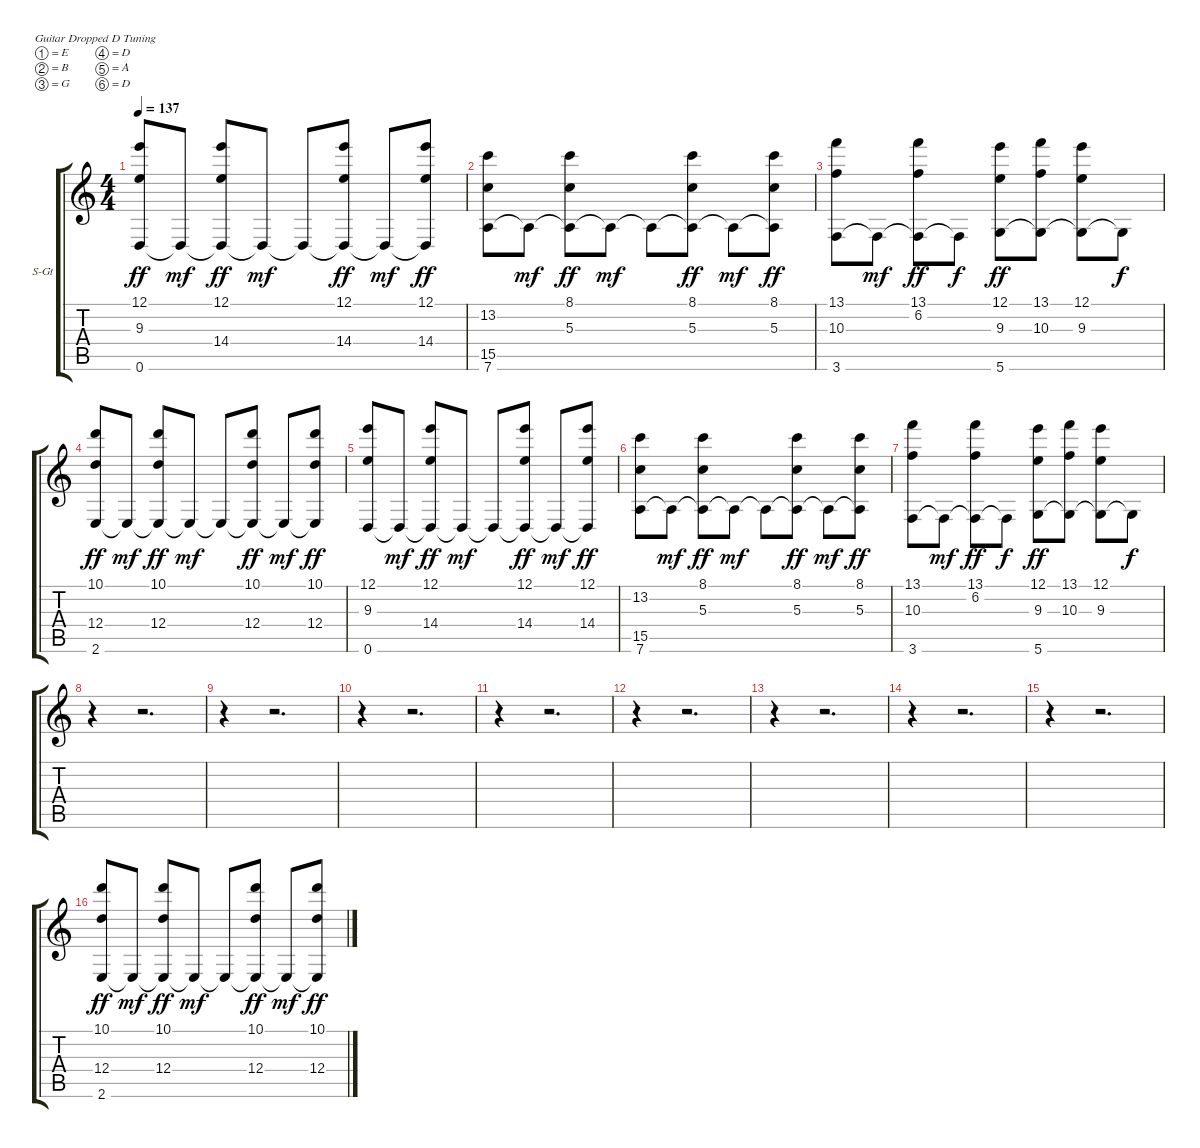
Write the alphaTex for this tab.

\bracketExtendMode groupsimilarinstruments
\firstSystemTrackNameOrientation horizontal
\otherSystemsTrackNameOrientation horizontal
\track ("Keyboard (Christian)" "S-Gt") {instrument lead2sawtooth}
\staff {score tabs}
\tuning (E4 B3 G3 D3 A2 D2)
\displaytranspose 12
\ts (4 4)
\tempo 137
\clef g2
\ks c
(12.1 9.3 0.6).8{dy ff} 0.6{t}.8{dy mf} (12.1 14.4 0.6{t}).8{dy ff} 0.6{t}.8{dy mf} 0.6{t}.8 (12.1 14.4 0.6{t}).8{dy ff} 0.6{t}.8{dy mf} (12.1 14.4 0.6{t}).8{dy ff} |
(13.2 15.5 7.6).8 7.6{t}.8{dy mf} (8.1 5.3 7.6{t}).8{dy ff} 7.6{t}.8{dy mf} 7.6{t}.8 (8.1 5.3 7.6{t}).8{dy ff} 7.6{t}.8{dy mf} (8.1 5.3 7.6{t}).8{dy ff} |
(13.1 10.3 3.6).8 3.6{t}.8{dy mf} (13.1 6.2 3.6{t}).8{dy ff} 3.6{t}.8{dy f} (12.1 9.3 5.6).8{dy ff} (13.1 10.3 5.6{t}).8 (12.1 9.3 5.6{t}).8 5.6{t}.8{dy f} |
(10.1 12.4 2.6).8{dy ff} 2.6{t}.8{dy mf} (10.1 12.4 2.6{t}).8{dy ff} 2.6{t}.8{dy mf} 2.6{t}.8 (10.1 12.4 2.6{t}).8{dy ff} 2.6{t}.8{dy mf} (10.1 12.4 2.6{t}).8{dy ff} |
(12.1 9.3 0.6).8 0.6{t}.8{dy mf} (12.1 14.4 0.6{t}).8{dy ff} 0.6{t}.8{dy mf} 0.6{t}.8 (12.1 14.4 0.6{t}).8{dy ff} 0.6{t}.8{dy mf} (12.1 14.4 0.6{t}).8{dy ff} |
(13.2 15.5 7.6).8 7.6{t}.8{dy mf} (8.1 5.3 7.6{t}).8{dy ff} 7.6{t}.8{dy mf} 7.6{t}.8 (8.1 5.3 7.6{t}).8{dy ff} 7.6{t}.8{dy mf} (8.1 5.3 7.6{t}).8{dy ff} |
(13.1 10.3 3.6).8 3.6{t}.8{dy mf} (13.1 6.2 3.6{t}).8{dy ff} 3.6{t}.8{dy f} (12.1 9.3 5.6).8{dy ff} (13.1 10.3 5.6{t}).8 (12.1 9.3 5.6{t}).8 5.6{t}.8{dy f} |
r.4 r.2{d} |
r.4 r.2{d} |
r.4 r.2{d} |
r.4 r.2{d} |
r.4 r.2{d} |
r.4 r.2{d} |
r.4 r.2{d} |
r.4 r.2{d} |
(10.1 12.4 2.6).8{dy ff} 2.6{t}.8{dy mf} (10.1 12.4 2.6{t}).8{dy ff} 2.6{t}.8{dy mf} 2.6{t}.8 (10.1 12.4 2.6{t}).8{dy ff} 2.6{t}.8{dy mf} (10.1 12.4 2.6{t}).8{dy ff}
